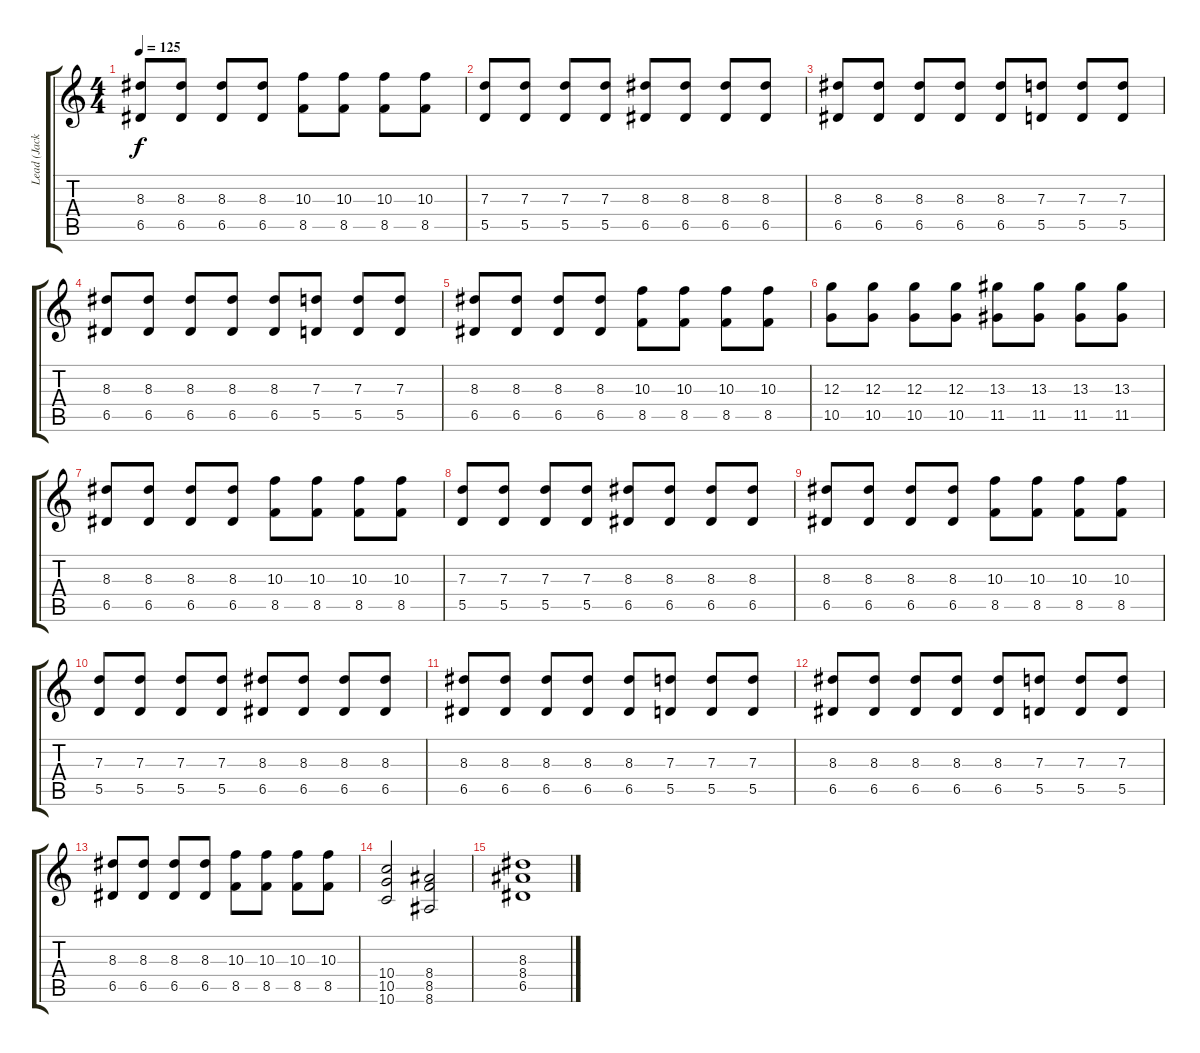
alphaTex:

\track ("Lead (Jack)" "Lead (Jack") {instrument distortionguitar}
\staff {score tabs}
\tuning (E4 B3 G3 D3 A2 D2) {hide}
\ts (4 4)
\tempo 125
\clef g2
\ks c
(8.3 6.5).8{dy f} (8.3 6.5).8 (8.3 6.5).8 (8.3 6.5).8 (10.3 8.5).8 (10.3 8.5).8 (10.3 8.5).8 (10.3 8.5).8 |
(7.3 5.5).8 (7.3 5.5).8 (7.3 5.5).8 (7.3 5.5).8 (8.3 6.5).8 (8.3 6.5).8 (8.3 6.5).8 (8.3 6.5).8 |
(8.3 6.5).8 (8.3 6.5).8 (8.3 6.5).8 (8.3 6.5).8 (8.3 6.5).8 (7.3 5.5).8 (7.3 5.5).8 (7.3 5.5).8 |
(8.3 6.5).8 (8.3 6.5).8 (8.3 6.5).8 (8.3 6.5).8 (8.3 6.5).8 (7.3 5.5).8 (7.3 5.5).8 (7.3 5.5).8 |
(8.3 6.5).8 (8.3 6.5).8 (8.3 6.5).8 (8.3 6.5).8 (10.3 8.5).8 (10.3 8.5).8 (10.3 8.5).8 (10.3 8.5).8 |
(12.3 10.5).8 (12.3 10.5).8 (12.3 10.5).8 (12.3 10.5).8 (13.3 11.5).8 (13.3 11.5).8 (13.3 11.5).8 (13.3 11.5).8 |
(8.3 6.5).8 (8.3 6.5).8 (8.3 6.5).8 (8.3 6.5).8 (10.3 8.5).8 (10.3 8.5).8 (10.3 8.5).8 (10.3 8.5).8 |
(7.3 5.5).8 (7.3 5.5).8 (7.3 5.5).8 (7.3 5.5).8 (8.3 6.5).8 (8.3 6.5).8 (8.3 6.5).8 (8.3 6.5).8 |
(8.3 6.5).8 (8.3 6.5).8 (8.3 6.5).8 (8.3 6.5).8 (10.3 8.5).8 (10.3 8.5).8 (10.3 8.5).8 (10.3 8.5).8 |
(7.3 5.5).8 (7.3 5.5).8 (7.3 5.5).8 (7.3 5.5).8 (8.3 6.5).8 (8.3 6.5).8 (8.3 6.5).8 (8.3 6.5).8 |
(8.3 6.5).8 (8.3 6.5).8 (8.3 6.5).8 (8.3 6.5).8 (8.3 6.5).8 (7.3 5.5).8 (7.3 5.5).8 (7.3 5.5).8 |
(8.3 6.5).8 (8.3 6.5).8 (8.3 6.5).8 (8.3 6.5).8 (8.3 6.5).8 (7.3 5.5).8 (7.3 5.5).8 (7.3 5.5).8 |
(8.3 6.5).8 (8.3 6.5).8 (8.3 6.5).8 (8.3 6.5).8 (10.3 8.5).8 (10.3 8.5).8 (10.3 8.5).8 (10.3 8.5).8 |
(10.4 10.5 10.6).2 (8.4 8.5 8.6).2 |
(8.3 8.4 6.5).1
